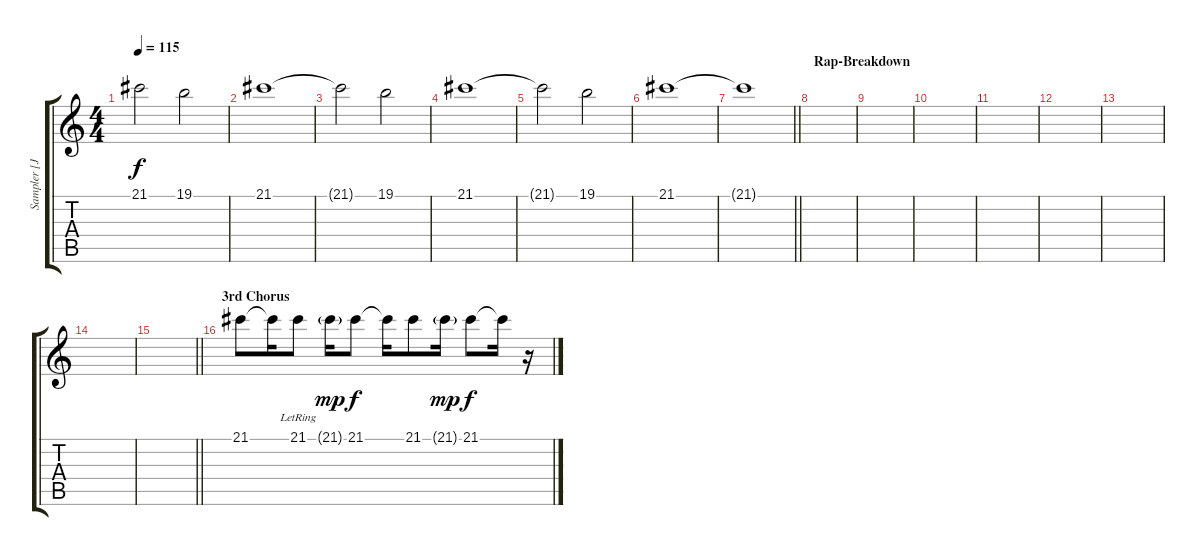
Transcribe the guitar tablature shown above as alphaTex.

\track ("Sampler [Joe Hahn]" "Sampler [J") {instrument fx1rain}
\staff {score tabs}
\tuning (E4 B3 G3 D3 A2 E2) {hide}
\ts (4 4)
\tempo 115
\clef g2
\ks c
21.1{t}.2{dy f} 19.1.2{volume 9 instrument pad2warm} |
21.1.1{volume 9 instrument pad2warm} |
21.1{t}.2 19.1.2{volume 9 instrument pad2warm} |
21.1.1{volume 9 instrument pad2warm} |
21.1{t}.2 19.1.2{volume 9 instrument pad2warm} |
21.1.1{volume 3 instrument pad2warm} |
\barLineRight lightlight
21.1{t}.1 |
\section ("" "Rap-Breakdown")
|
|
|
|
|
|
|
\barLineRight lightlight
|
\section ("" "3rd Chorus")
21.1.8{volume 12 instrument fx1rain} 21.1{t}.16 21.1{lr}.8 21.1{g}.16{dy mp} 21.1.8{dy f} 21.1{t}.16 21.1.8 21.1{g}.16{dy mp} 21.1.8{dy f} 21.1{t}.16 r.16
